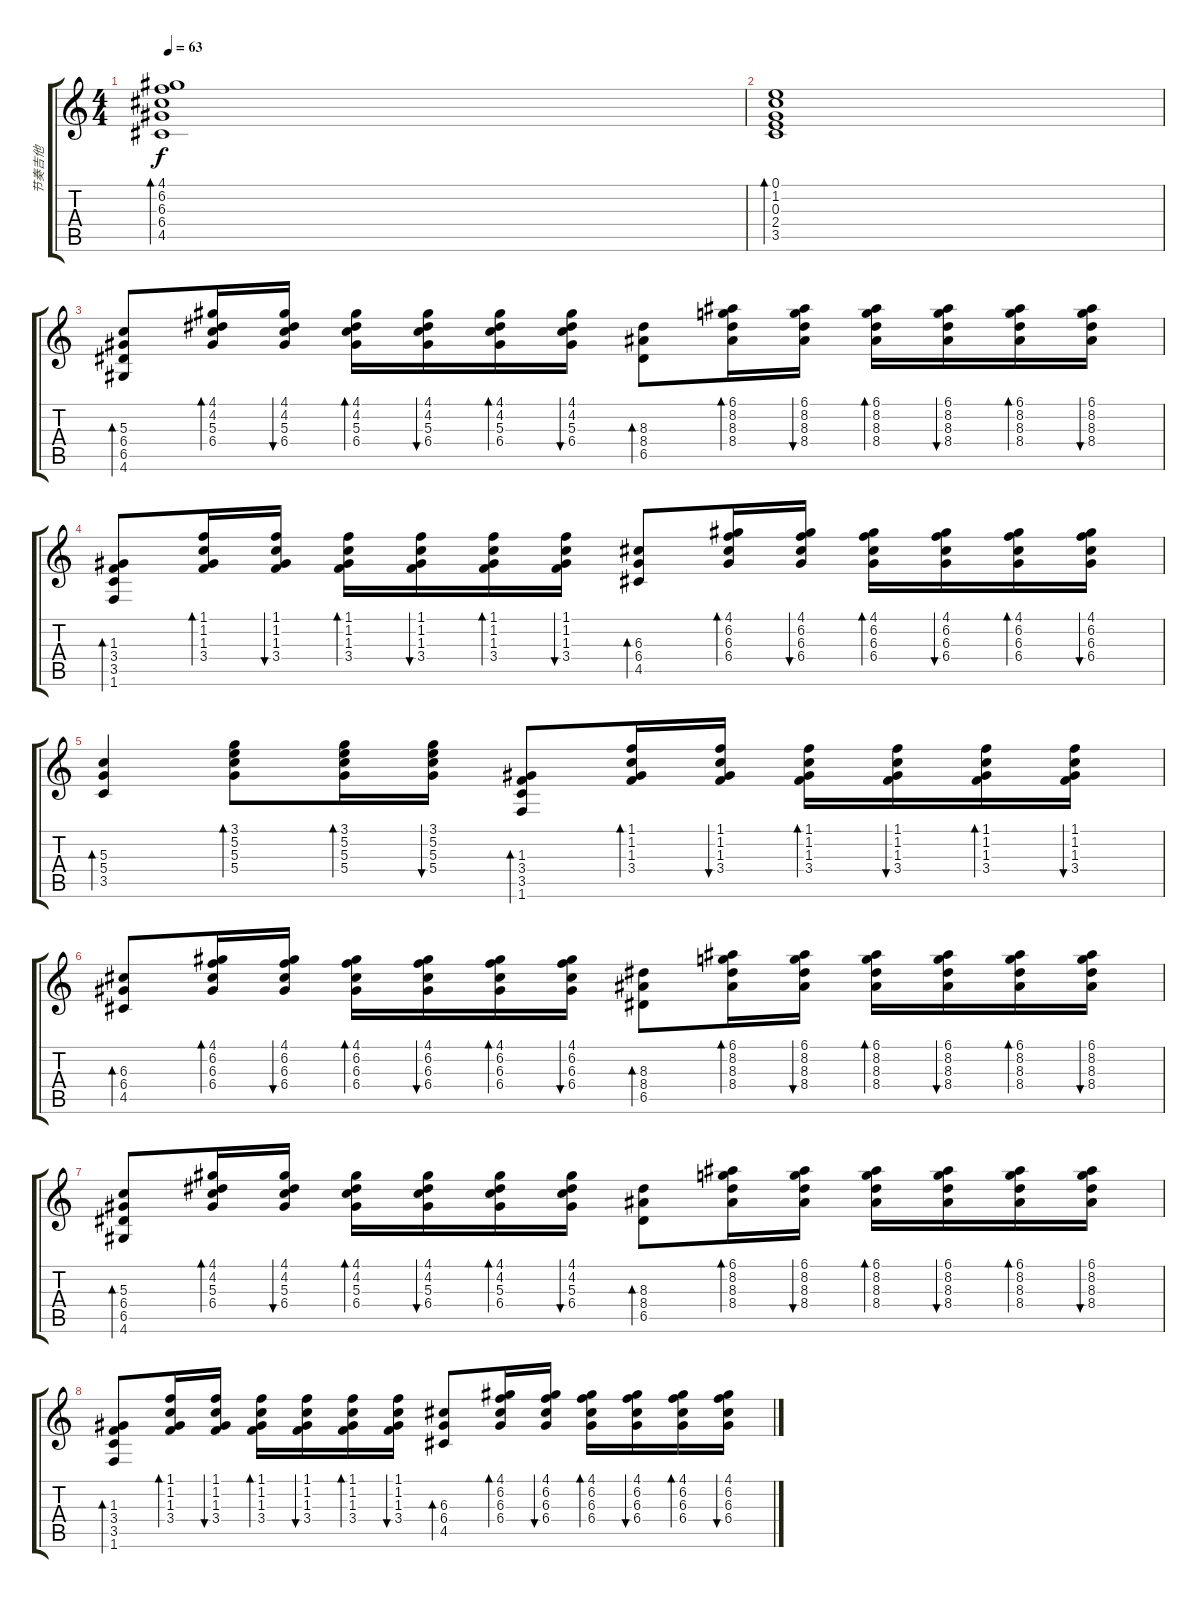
\track ("节奏吉他" "节奏吉他") {instrument acousticguitarsteel}
\staff {score tabs}
\tuning (E4 B3 G3 D3 A2 E2) {hide}
\ts (4 4)
\tempo 63
\clef g2
\ks c
(4.1 6.2 6.3 6.4 4.5).1{bd 30 dy f} |
(0.1 1.2 0.3 2.4 3.5).1{bd 30} |
(5.3 6.4 6.5 4.6).8{bd 30} (4.1 4.2 5.3 6.4).16{bd 30} (4.1 4.2 5.3 6.4).16{bu 30} (4.1 4.2 5.3 6.4).16{bd 30} (4.1 4.2 5.3 6.4).16{bu 30} (4.1 4.2 5.3 6.4).16{bd 30} (4.1 4.2 5.3 6.4).16{bu 30} (8.3 8.4 6.5).8{bd 30} (6.1 8.2 8.3 8.4).16{bd 30} (6.1 8.2 8.3 8.4).16{bu 30} (6.1 8.2 8.3 8.4).16{bd 30} (6.1 8.2 8.3 8.4).16{bu 30} (6.1 8.2 8.3 8.4).16{bd 30} (6.1 8.2 8.3 8.4).16{bu 30} |
(1.3 3.4 3.5 1.6).8{bd 30} (1.1 1.2 1.3 3.4).16{bd 30} (1.1 1.2 1.3 3.4).16{bu 30} (1.1 1.2 1.3 3.4).16{bd 30} (1.1 1.2 1.3 3.4).16{bu 30} (1.1 1.2 1.3 3.4).16{bd 30} (1.1 1.2 1.3 3.4).16{bu 30} (6.3 6.4 4.5).8{bd 30} (4.1 6.2 6.3 6.4).16{bd 30} (4.1 6.2 6.3 6.4).16{bu 30} (4.1 6.2 6.3 6.4).16{bd 30} (4.1 6.2 6.3 6.4).16{bu 30} (4.1 6.2 6.3 6.4).16{bd 30} (4.1 6.2 6.3 6.4).16{bu 30} |
(5.3 5.4 3.5).4{bd 30} (3.1 5.2 5.3 5.4).8{bd 30} (3.1 5.2 5.3 5.4).16{bd 30} (3.1 5.2 5.3 5.4).16{bu 30} (1.3 3.4 3.5 1.6).8{bd 30} (1.1 1.2 1.3 3.4).16{bd 30} (1.1 1.2 1.3 3.4).16{bu 30} (1.1 1.2 1.3 3.4).16{bd 30} (1.1 1.2 1.3 3.4).16{bu 30} (1.1 1.2 1.3 3.4).16{bd 30} (1.1 1.2 1.3 3.4).16{bu 30} |
(6.3 6.4 4.5).8{bd 30} (4.1 6.2 6.3 6.4).16{bd 30} (4.1 6.2 6.3 6.4).16{bu 30} (4.1 6.2 6.3 6.4).16{bd 30} (4.1 6.2 6.3 6.4).16{bu 30} (4.1 6.2 6.3 6.4).16{bd 30} (4.1 6.2 6.3 6.4).16{bu 30} (8.3 8.4 6.5).8{bd 30} (6.1 8.2 8.3 8.4).16{bd 30} (6.1 8.2 8.3 8.4).16{bu 30} (6.1 8.2 8.3 8.4).16{bd 30} (6.1 8.2 8.3 8.4).16{bu 30} (6.1 8.2 8.3 8.4).16{bd 30} (6.1 8.2 8.3 8.4).16{bu 30} |
(5.3 6.4 6.5 4.6).8{bd 30} (4.1 4.2 5.3 6.4).16{bd 30} (4.1 4.2 5.3 6.4).16{bu 30} (4.1 4.2 5.3 6.4).16{bd 30} (4.1 4.2 5.3 6.4).16{bu 30} (4.1 4.2 5.3 6.4).16{bd 30} (4.1 4.2 5.3 6.4).16{bu 30} (8.3 8.4 6.5).8{bd 30} (6.1 8.2 8.3 8.4).16{bd 30} (6.1 8.2 8.3 8.4).16{bu 30} (6.1 8.2 8.3 8.4).16{bd 30} (6.1 8.2 8.3 8.4).16{bu 30} (6.1 8.2 8.3 8.4).16{bd 30} (6.1 8.2 8.3 8.4).16{bu 30} |
(1.3 3.4 3.5 1.6).8{bd 30} (1.1 1.2 1.3 3.4).16{bd 30} (1.1 1.2 1.3 3.4).16{bu 30} (1.1 1.2 1.3 3.4).16{bd 30} (1.1 1.2 1.3 3.4).16{bu 30} (1.1 1.2 1.3 3.4).16{bd 30} (1.1 1.2 1.3 3.4).16{bu 30} (6.3 6.4 4.5).8{bd 30} (4.1 6.2 6.3 6.4).16{bd 30} (4.1 6.2 6.3 6.4).16{bu 30} (4.1 6.2 6.3 6.4).16{bd 30} (4.1 6.2 6.3 6.4).16{bu 30} (4.1 6.2 6.3 6.4).16{bd 30} (4.1 6.2 6.3 6.4).16{bu 30}
